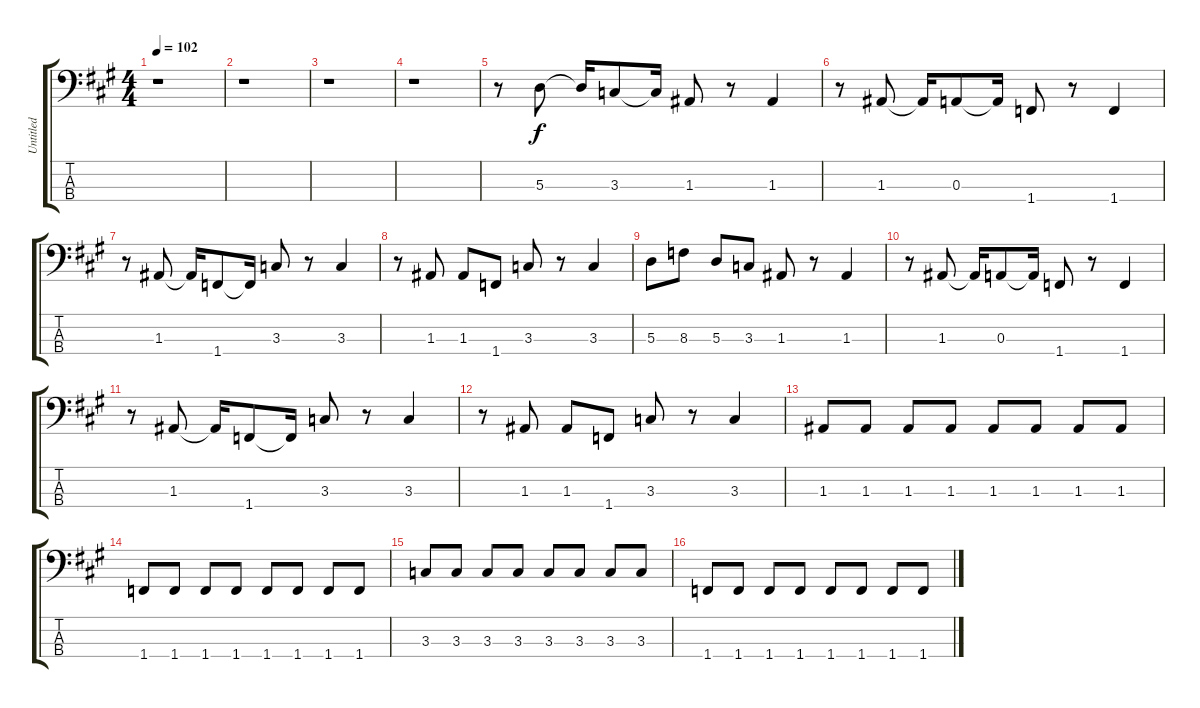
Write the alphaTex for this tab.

\track ("Untitled" "Untitled") {instrument electricbassfinger}
\staff {score tabs}
\tuning (G2 D2 A1 E1) {hide}
\ts (4 4)
\tempo 102
\clef f4
\ks a
r.1{dy f instrument electricbassfinger} |
r.1 |
r.1 |
r.1 |
r.8 5.3.8 5.3{t}.16 3.3.8 3.3{t}.16 1.3.8 r.8 1.3.4 |
r.8 1.3.8 1.3{t}.16 0.3.8 0.3{t}.16 1.4.8 r.8 1.4.4 |
r.8 1.3.8 1.3{t}.16 1.4.8 1.4{t}.16 3.3.8 r.8 3.3.4 |
r.8 1.3.8 1.3.8 1.4.8 3.3.8 r.8 3.3.4 |
5.3.8 8.3.8 5.3.8 3.3.8 1.3.8 r.8 1.3.4 |
r.8 1.3.8 1.3{t}.16 0.3.8 0.3{t}.16 1.4.8 r.8 1.4.4 |
r.8 1.3.8 1.3{t}.16 1.4.8 1.4{t}.16 3.3.8 r.8 3.3.4 |
r.8 1.3.8 1.3.8 1.4.8 3.3.8 r.8 3.3.4 |
1.3.8 1.3.8 1.3.8 1.3.8 1.3.8 1.3.8 1.3.8 1.3.8 |
1.4.8 1.4.8 1.4.8 1.4.8 1.4.8 1.4.8 1.4.8 1.4.8 |
3.3.8 3.3.8 3.3.8 3.3.8 3.3.8 3.3.8 3.3.8 3.3.8 |
1.4.8 1.4.8 1.4.8 1.4.8 1.4.8 1.4.8 1.4.8 1.4.8
